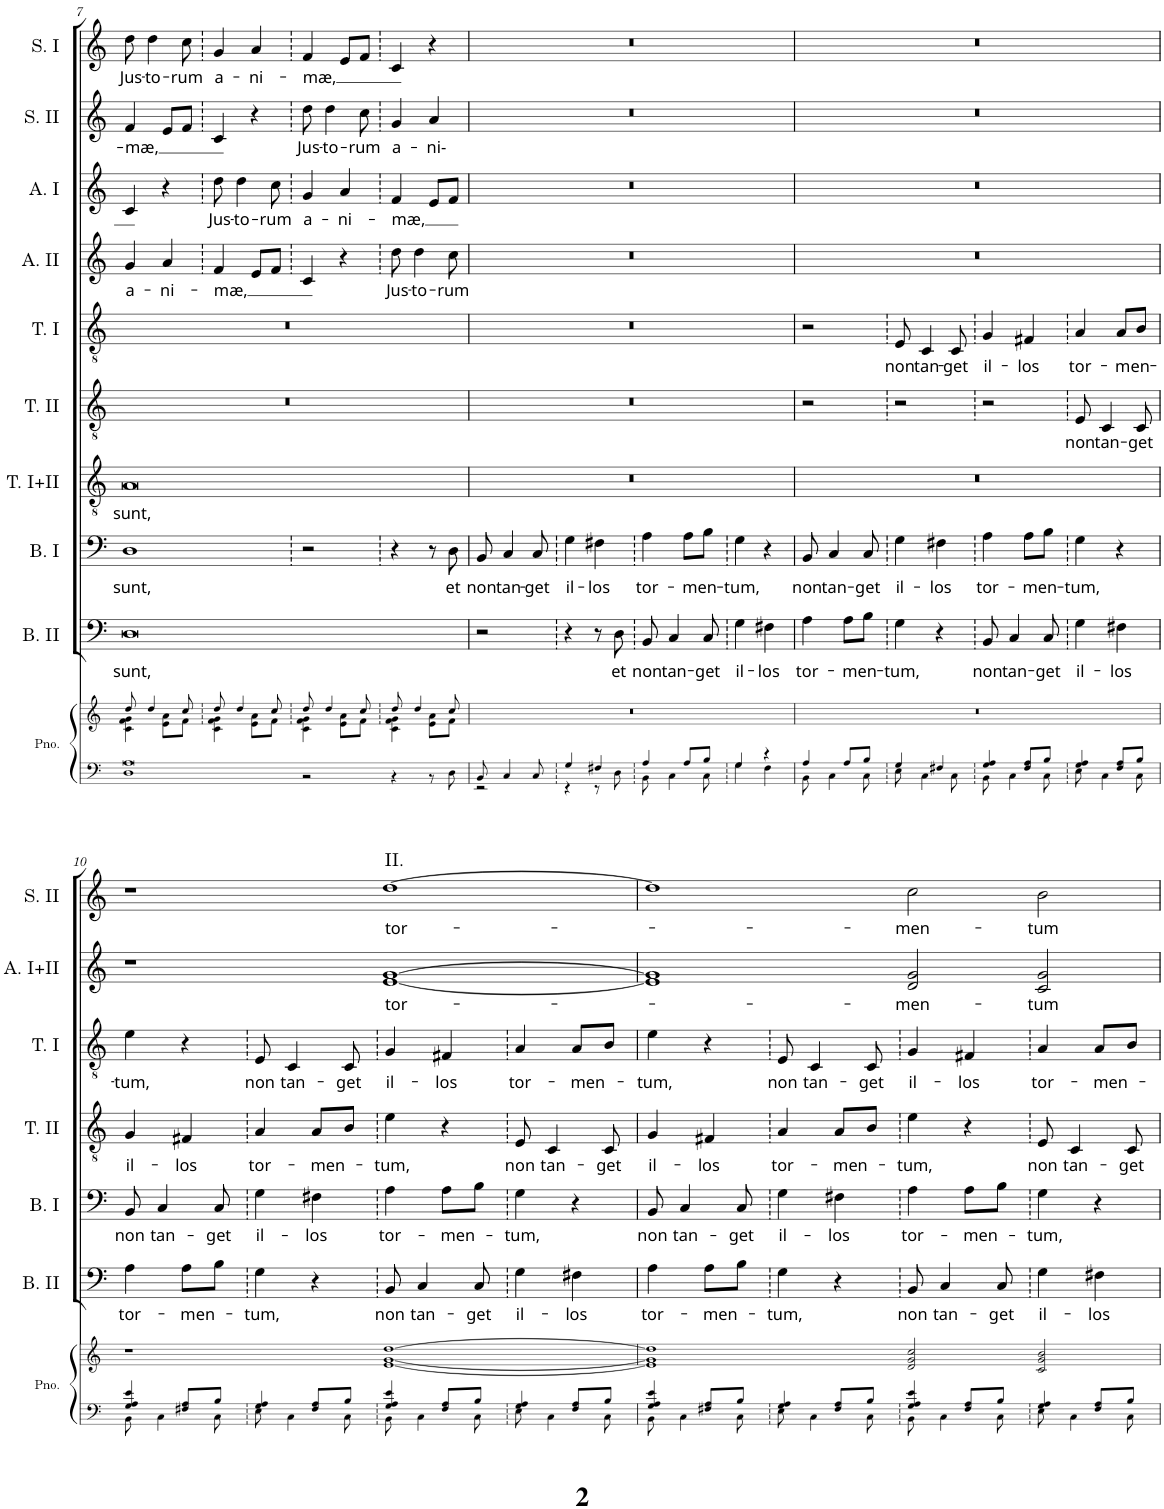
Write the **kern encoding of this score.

**kern	**kern	**kern	**text	**kern	**text	**kern	**text	**kern	**text	**kern	**text	**kern	**text	**kern	**text	**kern	**text	**kern	**text	**kern	**text
*part11	*part11	*part10	*part10	*part9	*part9	*part8	*part8	*part7	*part7	*part6	*part6	*part5	*part5	*part4	*part4	*part3	*part3	*part2	*part2	*part1	*part1
*staff12	*staff11	*staff10	*staff10	*staff9	*staff9	*staff8	*staff8	*staff7	*staff7	*staff6	*staff6	*staff5	*staff5	*staff4	*staff4	*staff3	*staff3	*staff2	*staff2	*staff1	*staff1
*I"Piano	*	*I"Bass II	*	*I"Bass I	*	*I"Tenor I+II	*	*I"Tenor II	*	*I"Tenor I	*	*I"Alto I+II	*	*I"Alto II	*	*I"Alto I	*	*I"Soprano II	*	*I"Soprano I	*
*I'Pno.	*	*I'B. II	*	*I'B. I	*	*I'T. I+II	*	*I'T. II	*	*I'T. I	*	*I'A. I+II	*	*I'A. II	*	*I'A. I	*	*I'S. II	*	*I'S. I	*
!!LO:PB:g=z
*clefF4	*clefG2	*clefF4	*	*clefF4	*	*clefGv2	*	*clefGv2	*	*clefGv2	*	*clefG2	*	*clefG2	*	*clefG2	*	*clefG2	*	*clefG2	*
*k[]	*k[]	*k[]	*	*k[]	*	*k[]	*	*k[]	*	*k[]	*	*k[]	*	*k[]	*	*k[]	*	*k[]	*	*k[]	*
*M4/2	*M4/2	*M4/2	*	*M4/2	*	*M4/2	*	*M4/2	*	*M4/2	*	*M4/2	*	*M4/2	*	*M4/2	*	*M4/2	*	*M4/2	*
*met(c|)	*met(c|)	*met(c|)	*	*met(c|)	*	*met(c|)	*	*met(c|)	*	*met(c|)	*	*met(c|)	*	*met(c|)	*	*met(c|)	*	*met(c|)	*	*met(c|)	*
=7	=7	=7	=7	=7	=7	=7	=7	=7	=7	=7	=7	=7	=7	=7	=7	=7	=7	=7	=7	=7	=7
*^	*^	*	*	*	*	*	*	*	*	*	*	*	*	*	*	*	*	*	*	*	*
!	!	!	!	!	!LO:LY:b	!	!LO:LY:b	!	!LO:LY:b	!	!	!	!	!	!	!	!LO:LY:b	!	!	!	!LO:LY:b	!	!LO:LY:b
1D	0A	8dd/	4c\ 4f\ 4g\	0D	sunt,	1D	sunt,	0A	sunt,	0r	.	0r	.	0r	.	4g/	a-	4c/	.	4f/	-mæ,	8dd\	Jus-
!	!	!	!	!	!	!	!	!	!	!	!	!	!	!	!	!	!	!	!	!	!	!	!LO:LY:b
.	.	4dd/	.	.	.	.	.	.	.	.	.	.	.	.	.	.	.	.	.	.	.	4dd\	-to-
!	!	!	!	!	!	!	!	!	!	!	!	!	!	!	!	!	!LO:LY:b	!	!	!	!	!	!
.	.	.	8e\ 8a\L	.	.	.	.	.	.	.	.	.	.	.	.	4a/	-ni-	4r	.	8e/L	.	.	.
!	!	!	!	!	!	!	!	!	!	!	!	!	!	!	!	!	!	!	!	!	!	!	!LO:LY:b
.	.	8cc/	8f\J	.	.	.	.	.	.	.	.	.	.	.	.	.	.	.	.	8f/J	.	8cc\	-rum
!	!	!	!	!	!	!	!	!	!	!	!	!	!	!	!	!	!LO:LY:b	!	!LO:LY:b	!	!	!	!LO:LY:b
.	.	8dd/	4c\ 4f\ 4g\	.	.	.	.	.	.	.	.	.	.	.	.	4f/	-mæ,	8dd\	Jus-	4c/	.	4g/	a-
!	!	!	!	!	!	!	!	!	!	!	!	!	!	!	!	!	!	!	!LO:LY:b	!	!	!	!
.	.	4dd/	.	.	.	.	.	.	.	.	.	.	.	.	.	.	.	4dd\	-to-	.	.	.	.
!	!	!	!	!	!	!	!	!	!	!	!	!	!	!	!	!	!	!	!	!	!	!	!LO:LY:b
.	.	.	8e\ 8a\L	.	.	.	.	.	.	.	.	.	.	.	.	8e/L	.	.	.	4r	.	4a/	-ni-
!	!	!	!	!	!	!	!	!	!	!	!	!	!	!	!	!	!	!	!LO:LY:b	!	!	!	!
.	.	8cc/	8f\J	.	.	.	.	.	.	.	.	.	.	.	.	8f/J	.	8cc\	-rum	.	.	.	.
!	!	!	!	!	!	!	!	!	!	!	!	!	!	!	!	!	!	!	!LO:LY:b	!	!LO:LY:b	!	!LO:LY:b
2r	.	8dd/	4c\ 4f\ 4g\	.	.	2r	.	.	.	.	.	.	.	.	.	4c/	.	4g/	a-	8dd\	Jus-	4f/	-mæ,
!	!	!	!	!	!	!	!	!	!	!	!	!	!	!	!	!	!	!	!	!	!LO:LY:b	!	!
.	.	4dd/	.	.	.	.	.	.	.	.	.	.	.	.	.	.	.	.	.	4dd\	-to-	.	.
!	!	!	!	!	!	!	!	!	!	!	!	!	!	!	!	!	!	!	!LO:LY:b	!	!	!	!
.	.	.	8e\ 8a\L	.	.	.	.	.	.	.	.	.	.	.	.	4r	.	4a/	-ni-	.	.	8e/L	.
!	!	!	!	!	!	!	!	!	!	!	!	!	!	!	!	!	!	!	!	!	!LO:LY:b	!	!
.	.	8cc/	8f\J	.	.	.	.	.	.	.	.	.	.	.	.	.	.	.	.	8cc\	-rum	8f/J	.
!	!	!	!	!	!	!	!	!	!	!	!	!	!	!	!	!	!LO:LY:b	!	!LO:LY:b	!	!LO:LY:b	!	!
4r	.	8dd/	4c\ 4f\ 4g\	.	.	4r	.	.	.	.	.	.	.	.	.	8dd\	Jus-	4f/	-mæ,	4g/	a-	4c/	.
!	!	!	!	!	!	!	!	!	!	!	!	!	!	!	!	!	!LO:LY:b	!	!	!	!	!	!
.	.	4dd/	.	.	.	.	.	.	.	.	.	.	.	.	.	4dd\	-to-	.	.	.	.	.	.
!	!	!	!	!	!	!	!	!	!	!	!	!	!	!	!	!	!	!	!	!	!LO:LY:b	!	!
8r	.	.	8e\ 8a\L	.	.	8r	.	.	.	.	.	.	.	.	.	.	.	8e/L	.	4a/	-ni-	4r	.
!	!	!	!	!	!	!	!LO:LY:b	!	!	!	!	!	!	!	!	!	!LO:LY:b	!	!	!	!	!	!
8D\	.	8cc/	8f\J	.	.	8D\	et	.	.	.	.	.	.	.	.	8cc\	-rum	8f/J	.	.	.	.	.
=8	=8	=8	=8	=8	=8	=8	=8	=8	=8	=8	=8	=8	=8	=8	=8	=8	=8	=8	=8	=8	=8	=8	=8
!	!	!	!	!	!	!	!LO:LY:b	!	!	!	!	!	!	!	!	!	!	!	!	!	!	!	!
*	*	*v	*v	*	*	*	*	*	*	*	*	*	*	*	*	*	*	*	*	*	*	*	*
2r	8BB/	0r	2r	.	8BB/	non	0r	.	0r	.	0r	.	0r	.	0r	.	0r	.	0r	.	0r	.
!	!	!	!	!	!	!LO:LY:b	!	!	!	!	!	!	!	!	!	!	!	!	!	!	!	!
.	4C/	.	.	.	4C/	tan-	.	.	.	.	.	.	.	.	.	.	.	.	.	.	.	.
!	!	!	!	!	!	!LO:LY:b	!	!	!	!	!	!	!	!	!	!	!	!	!	!	!	!
.	8C/	.	.	.	8C/	-get	.	.	.	.	.	.	.	.	.	.	.	.	.	.	.	.
!	!	!	!	!	!	!LO:LY:b	!	!	!	!	!	!	!	!	!	!	!	!	!	!	!	!
4r	4G/	.	4r	.	4G\	il-	.	.	.	.	.	.	.	.	.	.	.	.	.	.	.	.
!	!	!	!	!	!	!LO:LY:b	!	!	!	!	!	!	!	!	!	!	!	!	!	!	!	!
8r	4F#X/	.	8r	.	4F#X\	-los	.	.	.	.	.	.	.	.	.	.	.	.	.	.	.	.
!	!	!	!	!LO:LY:b	!	!	!	!	!	!	!	!	!	!	!	!	!	!	!	!	!	!
8D\	.	.	8D\	et	.	.	.	.	.	.	.	.	.	.	.	.	.	.	.	.	.	.
!	!	!	!	!LO:LY:b	!	!LO:LY:b	!	!	!	!	!	!	!	!	!	!	!	!	!	!	!	!
8BB\	4A/	.	8BB/	non	4A\	tor-	.	.	.	.	.	.	.	.	.	.	.	.	.	.	.	.
!	!	!	!	!LO:LY:b	!	!	!	!	!	!	!	!	!	!	!	!	!	!	!	!	!	!
4C\	.	.	4C/	tan-	.	.	.	.	.	.	.	.	.	.	.	.	.	.	.	.	.	.
!	!	!	!	!	!	!LO:LY:b	!	!	!	!	!	!	!	!	!	!	!	!	!	!	!	!
.	8A/L	.	.	.	8A\L	-men-	.	.	.	.	.	.	.	.	.	.	.	.	.	.	.	.
!	!	!	!	!LO:LY:b	!	!	!	!	!	!	!	!	!	!	!	!	!	!	!	!	!	!
8C\	8B/J	.	8C/	-get	8B\J	.	.	.	.	.	.	.	.	.	.	.	.	.	.	.	.	.
!	!	!	!	!LO:LY:b	!	!LO:LY:b	!	!	!	!	!	!	!	!	!	!	!	!	!	!	!	!
4G\	4G/	.	4G\	il-	4G\	-tum,	.	.	.	.	.	.	.	.	.	.	.	.	.	.	.	.
!	!	!	!	!LO:LY:b	!	!	!	!	!	!	!	!	!	!	!	!	!	!	!	!	!	!
4F#\	4r	.	4F#X\	-los	4r	.	.	.	.	.	.	.	.	.	.	.	.	.	.	.	.	.
=9	=9	=9	=9	=9	=9	=9	=9	=9	=9	=9	=9	=9	=9	=9	=9	=9	=9	=9	=9	=9	=9	=9
!	!	!	!	!LO:LY:b	!	!LO:LY:b	!	!	!	!	!	!	!	!	!	!	!	!	!	!	!	!
8BB\	4A/	0r	4A\	tor-	8BB/	non	0r	.	2r	.	2r	.	0r	.	0r	.	0r	.	0r	.	0r	.
!	!	!	!	!	!	!LO:LY:b	!	!	!	!	!	!	!	!	!	!	!	!	!	!	!	!
4C\	.	.	.	.	4C/	tan-	.	.	.	.	.	.	.	.	.	.	.	.	.	.	.	.
!	!	!	!	!LO:LY:b	!	!	!	!	!	!	!	!	!	!	!	!	!	!	!	!	!	!
.	8A/L	.	8A\L	-men-	.	.	.	.	.	.	.	.	.	.	.	.	.	.	.	.	.	.
!	!	!	!	!	!	!LO:LY:b	!	!	!	!	!	!	!	!	!	!	!	!	!	!	!	!
8C\	8B/J	.	8B\J	.	8C/	-get	.	.	.	.	.	.	.	.	.	.	.	.	.	.	.	.
!	!	!	!	!LO:LY:b	!	!LO:LY:b	!	!	!	!	!	!LO:LY:b	!	!	!	!	!	!	!	!	!	!
8E\	4G/	.	4G\	-tum,	4G\	il-	.	.	2r	.	8E/	non	.	.	.	.	.	.	.	.	.	.
!	!	!	!	!	!	!	!	!	!	!	!	!LO:LY:b	!	!	!	!	!	!	!	!	!	!
4C\	.	.	.	.	.	.	.	.	.	.	4C/	tan-	.	.	.	.	.	.	.	.	.	.
!	!	!	!	!	!	!LO:LY:b	!	!	!	!	!	!	!	!	!	!	!	!	!	!	!	!
.	4F#X/	.	4r	.	4F#X\	-los	.	.	.	.	.	.	.	.	.	.	.	.	.	.	.	.
!	!	!	!	!	!	!	!	!	!	!	!	!LO:LY:b	!	!	!	!	!	!	!	!	!	!
8C\	.	.	.	.	.	.	.	.	.	.	8C/	-get	.	.	.	.	.	.	.	.	.	.
!	!	!	!	!LO:LY:b	!	!LO:LY:b	!	!	!	!	!	!LO:LY:b	!	!	!	!	!	!	!	!	!	!
8BB\	4G/ 4A/	.	8BB/	non	4A\	tor-	.	.	2r	.	4G/	il-	.	.	.	.	.	.	.	.	.	.
!	!	!	!	!LO:LY:b	!	!	!	!	!	!	!	!	!	!	!	!	!	!	!	!	!	!
4C\	.	.	4C/	tan-	.	.	.	.	.	.	.	.	.	.	.	.	.	.	.	.	.	.
!	!	!	!	!	!	!LO:LY:b	!	!	!	!	!	!LO:LY:b	!	!	!	!	!	!	!	!	!	!
.	8F#/ 8A/L	.	.	.	8A\L	-men-	.	.	.	.	4F#X/	-los	.	.	.	.	.	.	.	.	.	.
!	!	!	!	!LO:LY:b	!	!	!	!	!	!	!	!	!	!	!	!	!	!	!	!	!	!
8C\	8B/J	.	8C/	-get	8B\J	.	.	.	.	.	.	.	.	.	.	.	.	.	.	.	.	.
!	!	!	!	!LO:LY:b	!	!LO:LY:b	!	!	!	!LO:LY:b	!	!LO:LY:b	!	!	!	!	!	!	!	!	!	!
8E\	4G/ 4A/	.	4G\	il-	4G\	-tum,	.	.	8E/	non	4A/	tor-	.	.	.	.	.	.	.	.	.	.
!	!	!	!	!	!	!	!	!	!	!LO:LY:b	!	!	!	!	!	!	!	!	!	!	!	!
4C\	.	.	.	.	.	.	.	.	4C/	tan-	.	.	.	.	.	.	.	.	.	.	.	.
!	!	!	!	!LO:LY:b	!	!	!	!	!	!	!	!LO:LY:b	!	!	!	!	!	!	!	!	!	!
.	8F#/ 8A/L	.	4F#X\	-los	4r	.	.	.	.	.	8A/L	-men-	.	.	.	.	.	.	.	.	.	.
!	!	!	!	!	!	!	!	!	!	!LO:LY:b	!	!	!	!	!	!	!	!	!	!	!	!
8C\	8B/J	.	.	.	.	.	.	.	8C/	-get	8B/J	.	.	.	.	.	.	.	.	.	.	.
!!LO:LB:g=z
=10	=10	=10	=10	=10	=10	=10	=10	=10	=10	=10	=10	=10	=10	=10	=10	=10	=10	=10	=10	=10	=10	=10
!	!	!	!	!LO:LY:b	!	!LO:LY:b	!	!	!	!LO:LY:b	!	!LO:LY:b	!	!	!	!	!	!	!	!	!	!
8BB\	4G/ 4A/ 4e/	0r	4A\	tor-	8BB/	non	0r	.	4G/	il-	4e\	-tum,	0r	.	0r	.	0r	.	1r	.	0r	.
!	!	!	!	!	!	!LO:LY:b	!	!	!	!	!	!	!	!	!	!	!	!	!	!	!	!
4C\	.	.	.	.	4C/	tan-	.	.	.	.	.	.	.	.	.	.	.	.	.	.	.	.
!	!	!	!	!LO:LY:b	!	!	!	!	!	!LO:LY:b	!	!	!	!	!	!	!	!	!	!	!	!
.	8F#X/ 8A/L	.	8A\L	-men-	.	.	.	.	4F#X/	-los	4r	.	.	.	.	.	.	.	.	.	.	.
!	!	!	!	!	!	!LO:LY:b	!	!	!	!	!	!	!	!	!	!	!	!	!	!	!	!
8C\	8B/J	.	8B\J	.	8C/	-get	.	.	.	.	.	.	.	.	.	.	.	.	.	.	.	.
!	!	!	!	!LO:LY:b	!	!LO:LY:b	!	!	!	!LO:LY:b	!	!LO:LY:b	!	!	!	!	!	!	!	!	!	!
8E\	4G/ 4A/	.	4G\	-tum,	4G\	il-	.	.	4A/	tor-	8E/	non	.	.	.	.	.	.	.	.	.	.
!	!	!	!	!	!	!	!	!	!	!	!	!LO:LY:b	!	!	!	!	!	!	!	!	!	!
4C\	.	.	.	.	.	.	.	.	.	.	4C/	tan-	.	.	.	.	.	.	.	.	.	.
!	!	!	!	!	!	!LO:LY:b	!	!	!	!LO:LY:b	!	!	!	!	!	!	!	!	!	!	!	!
.	8F#/ 8A/L	.	4r	.	4F#X\	-los	.	.	8A/L	-men-	.	.	.	.	.	.	.	.	.	.	.	.
!	!	!	!	!	!	!	!	!	!	!	!	!LO:LY:b	!	!	!	!	!	!	!	!	!	!
8C\	8B/J	.	.	.	.	.	.	.	8B/J	.	8C/	-get	.	.	.	.	.	.	.	.	.	.
!	!	!	!	!	!	!	!	!	!	!	!	!	!	!	!	!	!	!	!LO:TX:a:t=II.	!	!	!
!	!	!	!	!LO:LY:b	!	!LO:LY:b	!	!	!	!LO:LY:b	!	!LO:LY:b	!	!	!	!	!	!	!	!LO:LY:b	!	!
8BB\	4G/ 4A/ 4e/	.	8BB/	non	4A\	tor-	.	.	4e\	-tum,	4G/	il-	.	.	.	.	.	.	[1dd	tor-	.	.
!	!	!	!	!LO:LY:b	!	!	!	!	!	!	!	!	!	!	!	!	!	!	!	!	!	!
4C\	.	.	4C/	tan-	.	.	.	.	.	.	.	.	.	.	.	.	.	.	.	.	.	.
!	!	!	!	!	!	!LO:LY:b	!	!	!	!	!	!LO:LY:b	!	!	!	!	!	!	!	!	!	!
.	8F#/ 8A/L	.	.	.	8A\L	-men-	.	.	4r	.	4F#X/	-los	.	.	.	.	.	.	.	.	.	.
!	!	!	!	!LO:LY:b	!	!	!	!	!	!	!	!	!	!	!	!	!	!	!	!	!	!
8C\	8B/J	.	8C/	-get	8B\J	.	.	.	.	.	.	.	.	.	.	.	.	.	.	.	.	.
!	!	!	!	!LO:LY:b	!	!LO:LY:b	!	!	!	!LO:LY:b	!	!LO:LY:b	!	!	!	!	!	!	!	!	!	!
8E\	4G/ 4A/	.	4G\	il-	4G\	-tum,	.	.	8E/	non	4A/	tor-	.	.	.	.	.	.	.	.	.	.
!	!	!	!	!	!	!	!	!	!	!LO:LY:b	!	!	!	!	!	!	!	!	!	!	!	!
4C\	.	.	.	.	.	.	.	.	4C/	tan-	.	.	.	.	.	.	.	.	.	.	.	.
!	!	!	!	!LO:LY:b	!	!	!	!	!	!	!	!LO:LY:b	!	!	!	!	!	!	!	!	!	!
.	8F#/ 8A/L	.	4F#X\	-los	4r	.	.	.	.	.	8A/L	-men-	.	.	.	.	.	.	.	.	.	.
!	!	!	!	!	!	!	!	!	!	!LO:LY:b	!	!	!	!	!	!	!	!	!	!	!	!
8C\	8B/J	.	.	.	.	.	.	.	8C/	-get	8B/J	.	.	.	.	.	.	.	.	.	.	.
!	!	!	!	!	!	!	!	!	!	!	!	!	!	!LO:LY:b	!	!	!	!	!	!	!	!
1ryy	1ryy	[1e [1g [1dd	1ryy	.	1ryy	.	1ryy	.	1ryy	.	1ryy	.	[1e [1g	tor-	1ryy	.	1ryy	.	1ryy	.	1ryy	.
=11	=11	=11	=11	=11	=11	=11	=11	=11	=11	=11	=11	=11	=11	=11	=11	=11	=11	=11	=11	=11	=11	=11
!	!	!	!	!LO:LY:b	!	!LO:LY:b	!	!	!	!LO:LY:b	!	!LO:LY:b	!	!	!	!	!	!	!	!	!	!
8BB\	4G/ 4A/ 4e/	1e] 1g] 1dd]	4A\	tor-	8BB/	non	0r	.	4G/	il-	4e\	-tum,	1e] 1g]	.	0r	.	0r	.	1dd]	.	0r	.
!	!	!	!	!	!	!LO:LY:b	!	!	!	!	!	!	!	!	!	!	!	!	!	!	!	!
4C\	.	.	.	.	4C/	tan-	.	.	.	.	.	.	.	.	.	.	.	.	.	.	.	.
!	!	!	!	!LO:LY:b	!	!	!	!	!	!LO:LY:b	!	!	!	!	!	!	!	!	!	!	!	!
.	8F#X/ 8A/L	.	8A\L	-men-	.	.	.	.	4F#X/	-los	4r	.	.	.	.	.	.	.	.	.	.	.
!	!	!	!	!	!	!LO:LY:b	!	!	!	!	!	!	!	!	!	!	!	!	!	!	!	!
8C\	8B/J	.	8B\J	.	8C/	-get	.	.	.	.	.	.	.	.	.	.	.	.	.	.	.	.
!	!	!	!	!LO:LY:b	!	!LO:LY:b	!	!	!	!LO:LY:b	!	!LO:LY:b	!	!	!	!	!	!	!	!	!	!
8E\	4G/ 4A/	.	4G\	-tum,	4G\	il-	.	.	4A/	tor-	8E/	non	.	.	.	.	.	.	.	.	.	.
!	!	!	!	!	!	!	!	!	!	!	!	!LO:LY:b	!	!	!	!	!	!	!	!	!	!
4C\	.	.	.	.	.	.	.	.	.	.	4C/	tan-	.	.	.	.	.	.	.	.	.	.
!	!	!	!	!	!	!LO:LY:b	!	!	!	!LO:LY:b	!	!	!	!	!	!	!	!	!	!	!	!
.	8F#/ 8A/L	.	4r	.	4F#X\	-los	.	.	8A/L	-men-	.	.	.	.	.	.	.	.	.	.	.	.
!	!	!	!	!	!	!	!	!	!	!	!	!LO:LY:b	!	!	!	!	!	!	!	!	!	!
8C\	8B/J	.	.	.	.	.	.	.	8B/J	.	8C/	-get	.	.	.	.	.	.	.	.	.	.
!	!	!	!	!LO:LY:b	!	!LO:LY:b	!	!	!	!LO:LY:b	!	!LO:LY:b	!	!LO:LY:b	!	!	!	!	!	!LO:LY:b	!	!
8BB\	4G/ 4A/ 4e/	2d/ 2g/ 2cc/	8BB/	non	4A\	tor-	.	.	4e\	-tum,	4G/	il-	2d/ 2g/	-men-	.	.	.	.	2cc\	-men-	.	.
!	!	!	!	!LO:LY:b	!	!	!	!	!	!	!	!	!	!	!	!	!	!	!	!	!	!
4C\	.	.	4C/	tan-	.	.	.	.	.	.	.	.	.	.	.	.	.	.	.	.	.	.
!	!	!	!	!	!	!LO:LY:b	!	!	!	!	!	!LO:LY:b	!	!	!	!	!	!	!	!	!	!
.	8F#/ 8A/L	.	.	.	8A\L	-men-	.	.	4r	.	4F#X/	-los	.	.	.	.	.	.	.	.	.	.
!	!	!	!	!LO:LY:b	!	!	!	!	!	!	!	!	!	!	!	!	!	!	!	!	!	!
8C\	8B/J	.	8C/	-get	8B\J	.	.	.	.	.	.	.	.	.	.	.	.	.	.	.	.	.
!	!	!	!	!LO:LY:b	!	!LO:LY:b	!	!	!	!LO:LY:b	!	!LO:LY:b	!	!LO:LY:b	!	!	!	!	!	!LO:LY:b	!	!
8E\	4G/ 4A/	2c/ 2g/ 2b/	4G\	il-	4G\	-tum,	.	.	8E/	non	4A/	tor-	2c/ 2g/	-tum	.	.	.	.	2b\	-tum	.	.
!	!	!	!	!	!	!	!	!	!	!LO:LY:b	!	!	!	!	!	!	!	!	!	!	!	!
4C\	.	.	.	.	.	.	.	.	4C/	tan-	.	.	.	.	.	.	.	.	.	.	.	.
!	!	!	!	!LO:LY:b	!	!	!	!	!	!	!	!LO:LY:b	!	!	!	!	!	!	!	!	!	!
.	8F#/ 8A/L	.	4F#X\	-los	4r	.	.	.	.	.	8A/L	-men-	.	.	.	.	.	.	.	.	.	.
!	!	!	!	!	!	!	!	!	!	!LO:LY:b	!	!	!	!	!	!	!	!	!	!	!	!
8C\	8B/J	.	.	.	.	.	.	.	8C/	-get	8B/J	.	.	.	.	.	.	.	.	.	.	.
*v	*v	*	*	*	*	*	*	*	*	*	*	*	*	*	*	*	*	*	*	*	*	*
=	=	=	=	=	=	=	=	=	=	=	=	=	=	=	=	=	=	=	=	=	=
*-	*-	*-	*-	*-	*-	*-	*-	*-	*-	*-	*-	*-	*-	*-	*-	*-	*-	*-	*-	*-	*-
